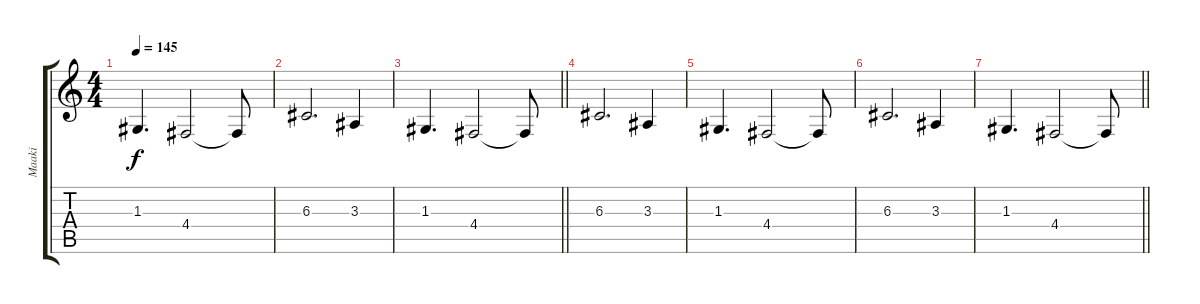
\track ("Maaki" "Maaki") {instrument sopranosax}
\staff {score tabs}
\tuning (E4 B3 G3 D3 A2 E2) {hide}
\ts (4 4)
\tempo 145
\clef g2
\ks c
1.3.4{d dy f} 4.4.2 4.4{t}.8 |
6.3.2{d} 3.3.4 |
\barLineRight lightlight
1.3.4{d} 4.4.2 4.4{t}.8 |
6.3.2{d} 3.3.4 |
1.3.4{d} 4.4.2 4.4{t}.8 |
6.3.2{d} 3.3.4 |
\barLineRight lightlight
1.3.4{d} 4.4.2 4.4{t}.8
